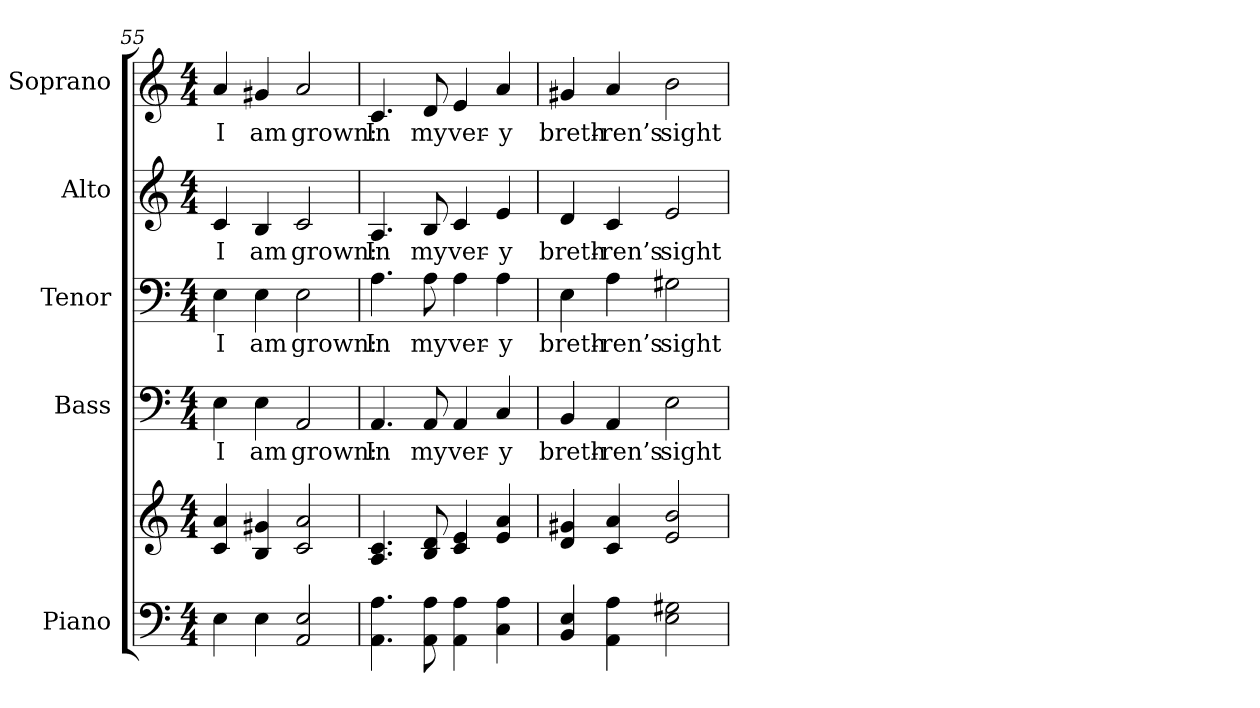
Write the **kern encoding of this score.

**kern	**kern	**kern	**text	**kern	**text	**kern	**text	**kern	**text
*part5	*part5	*part4	*part4	*part3	*part3	*part2	*part2	*part1	*part1
*staff6	*staff5	*staff4	*staff4	*staff3	*staff3	*staff2	*staff2	*staff1	*staff1
*I"Piano	*	*I"Bass	*	*I"Tenor	*	*I"Alto	*	*I"Soprano	*
*I'Pno.	*	*I'B.	*	*I'T.	*	*I'A.	*	*I'S.	*
!!LO:PB:g=z
*clefF4	*clefG2	*clefF4	*	*clefF4	*	*clefG2	*	*clefG2	*
*k[]	*k[]	*k[]	*	*k[]	*	*k[]	*	*k[]	*
*C:	*C:	*C:	*	*C:	*	*C:	*	*C:	*
*M4/4	*M4/4	*M4/4	*	*M4/4	*	*M4/4	*	*M4/4	*
=55	=55	=55	=55	=55	=55	=55	=55	=55	=55
!	!	!	!LO:LY:b:color=#000000	!	!	!	!	!	!
!	!	!	!	!	!LO:LY:b:color=#000000	!	!	!	!
!	!	!	!	!	!	!	!LO:LY:b:color=#000000	!	!
!	!	!	!	!	!	!	!	!	!LO:LY:b:color=#000000
4Ei\	4ci/ 4ai	4Ei\	I	4Ei\	I	4ci/	I	4ai/	I
!	!	!	!LO:LY:b:color=#000000	!	!	!	!	!	!
!	!	!	!	!	!LO:LY:b:color=#000000	!	!	!	!
!	!	!	!	!	!	!	!LO:LY:b:color=#000000	!	!
!	!	!	!	!	!	!	!	!	!LO:LY:b:color=#000000
4Ei\	4Bi/ 4g#Xi	4Ei\	am	4Ei\	am	4Bi/	am	4g#Xi/	am
!	!	!	!LO:LY:b:color=#000000	!	!	!	!	!	!
!	!	!	!	!	!LO:LY:b:color=#000000	!	!	!	!
!	!	!	!	!	!	!	!LO:LY:b:color=#000000	!	!
!	!	!	!	!	!	!	!	!	!LO:LY:b:color=#000000
2AAi/ 2Ei	2ci/ 2ai	2AAi/	grown:	2Ei\	grown:	2ci/	grown:	2ai/	grown:
=56	=56	=56	=56	=56	=56	=56	=56	=56	=56
!	!	!	!LO:LY:b:color=#000000	!	!	!	!	!	!
!	!	!	!	!	!LO:LY:b:color=#000000	!	!	!	!
!	!	!	!	!	!	!	!LO:LY:b:color=#000000	!	!
!	!	!	!	!	!	!	!	!	!LO:LY:b:color=#000000
4.AAi\ 4.Ai	4.Ai/ 4.ci	4.AAi/	In	4.Ai\	In	4.Ai/	In	4.ci/	In
!	!	!	!LO:LY:b:color=#000000	!	!	!	!	!	!
!	!	!	!	!	!LO:LY:b:color=#000000	!	!	!	!
!	!	!	!	!	!	!	!LO:LY:b:color=#000000	!	!
!	!	!	!	!	!	!	!	!	!LO:LY:b:color=#000000
8AAi\ 8Ai	8Bi/ 8di	8AAi/	my	8Ai\	my	8Bi/	my	8di/	my
!	!	!	!LO:LY:b:color=#000000	!	!	!	!	!	!
!	!	!	!	!	!LO:LY:b:color=#000000	!	!	!	!
!	!	!	!	!	!	!	!LO:LY:b:color=#000000	!	!
!	!	!	!	!	!	!	!	!	!LO:LY:b:color=#000000
4AAi\ 4Ai	4ci/ 4ei	4AAi/	ver-	4Ai\	ver-	4ci/	ver-	4ei/	ver-
!	!	!	!LO:LY:b:color=#000000	!	!	!	!	!	!
!	!	!	!	!	!LO:LY:b:color=#000000	!	!	!	!
!	!	!	!	!	!	!	!LO:LY:b:color=#000000	!	!
!	!	!	!	!	!	!	!	!	!LO:LY:b:color=#000000
4Ci\ 4Ai	4ei/ 4ai	4Ci/	-y	4Ai\	-y	4ei/	-y	4ai/	-y
!!LO:LB:g=z
=57	=57	=57	=57	=57	=57	=57	=57	=57	=57
!	!	!	!LO:LY:b:color=#000000	!	!	!	!	!	!
!	!	!	!	!	!LO:LY:b:color=#000000	!	!	!	!
!	!	!	!	!	!	!	!LO:LY:b:color=#000000	!	!
!	!	!	!	!	!	!	!	!	!LO:LY:b:color=#000000
4BBi/ 4Ei	4di/ 4g#Xi	4BBi/	breth-	4Ei\	breth-	4di/	breth-	4g#Xi/	breth-
!	!	!	!LO:LY:b:color=#000000	!	!	!	!	!	!
!	!	!	!	!	!LO:LY:b:color=#000000	!	!	!	!
!	!	!	!	!	!	!	!LO:LY:b:color=#000000	!	!
!	!	!	!	!	!	!	!	!	!LO:LY:b:color=#000000
4AAi\ 4Ai	4ci/ 4ai	4AAi/	-ren’s	4Ai\	-ren’s	4ci/	-ren’s	4ai/	-ren’s
!	!	!	!LO:LY:b:color=#000000	!	!	!	!	!	!
!	!	!	!	!	!LO:LY:b:color=#000000	!	!	!	!
!	!	!	!	!	!	!	!LO:LY:b:color=#000000	!	!
!	!	!	!	!	!	!	!	!	!LO:LY:b:color=#000000
2Ei\ 2G#Xi	2ei/ 2bi	2Ei\	sight	2G#Xi\	sight	2ei/	sight	2bi\	sight
=	=	=	=	=	=	=	=	=	=
*-	*-	*-	*-	*-	*-	*-	*-	*-	*-
